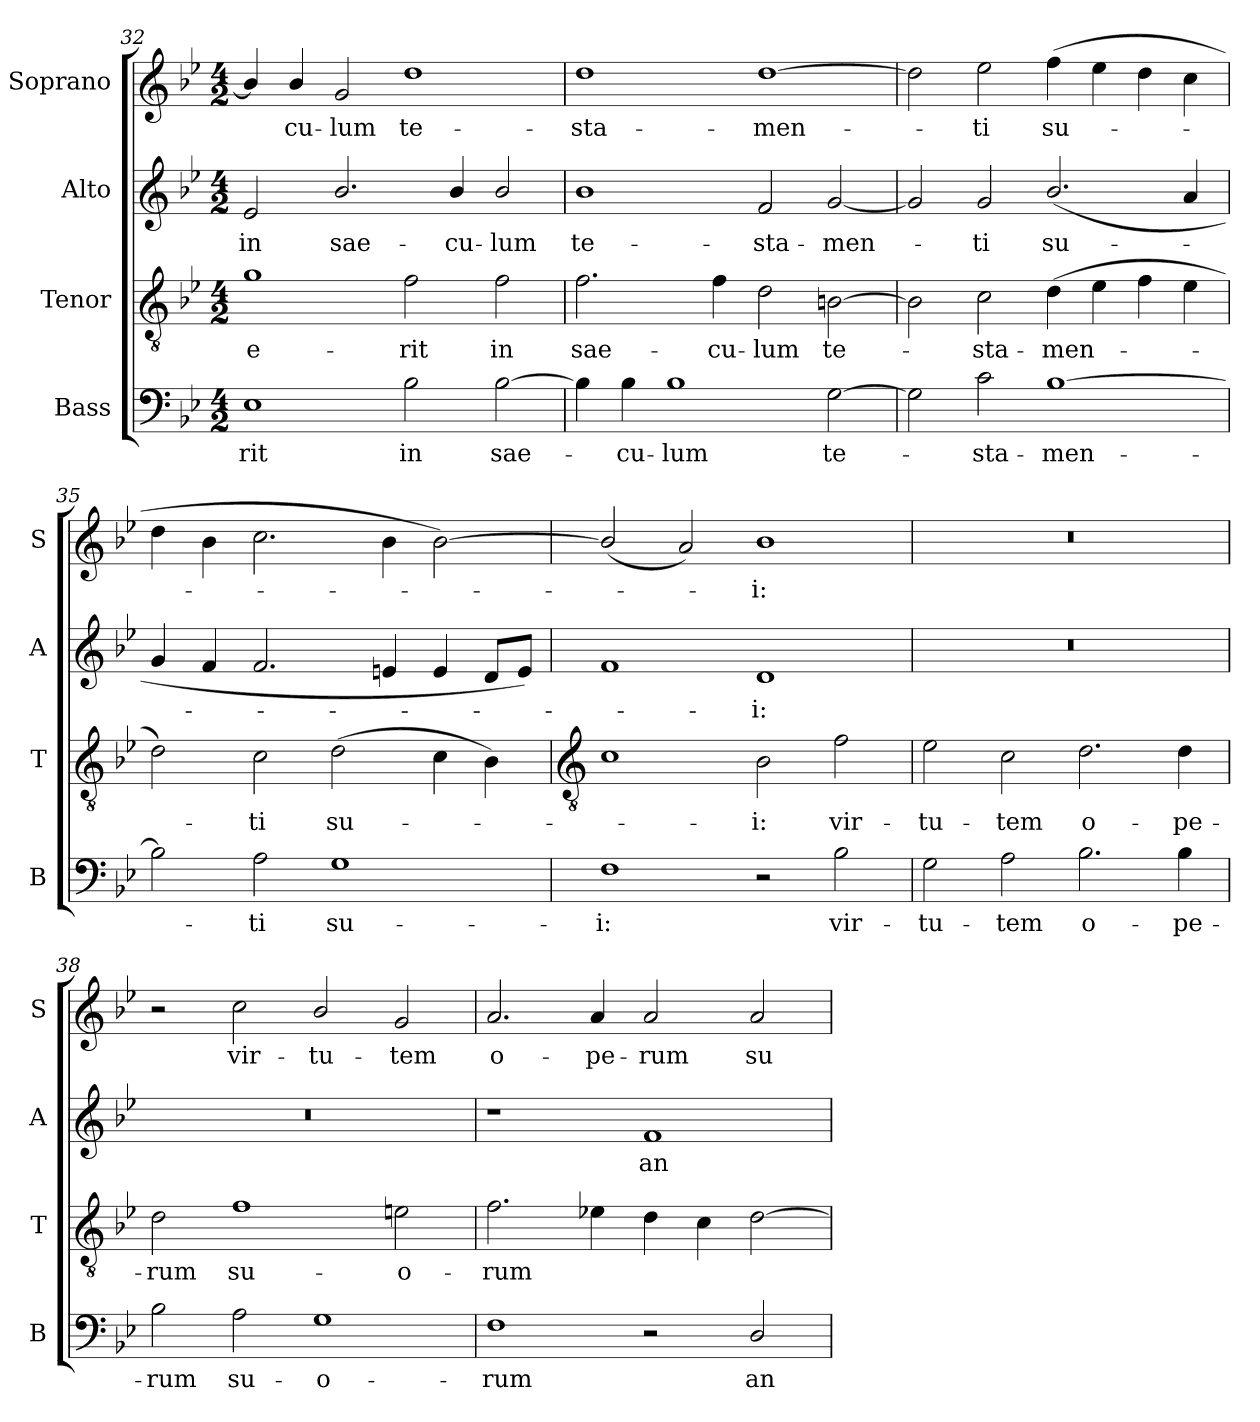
**kern	**text	**kern	**text	**kern	**text	**kern	**text
*part4	*part4	*part3	*part3	*part2	*part2	*part1	*part1
*staff4	*staff4	*staff3	*staff3	*staff2	*staff2	*staff1	*staff1
*I"Bass	*	*I"Tenor	*	*I"Alto	*	*I"Soprano	*
*I'B	*	*I'T	*	*I'A	*	*I'S	*
*clefF4	*	*clefGv2	*	*clefG2	*	*clefG2	*
*k[b-e-]	*	*k[b-e-]	*	*k[b-e-]	*	*k[b-e-]	*
*B-:	*	*B-:	*	*B-:	*	*B-:	*
*M4/2	*	*M4/2	*	*M4/2	*	*M4/2	*
=32	=32	=32	=32	=32	=32	=32	=32
!	!LO:LY:b	!	!LO:LY:b	!	!LO:LY:b	!	!
1E-	-rit	1g	e-	2e-	in	4b-/]	.
!	!	!	!	!	!	!	!LO:LY:b
.	.	.	.	.	.	4b-/	cu-
!	!	!	!	!	!LO:LY:b	!	!LO:LY:b
.	.	.	.	2.b-/	sae-	2g	-lum
!	!LO:LY:b	!	!LO:LY:b	!	!	!	!LO:LY:b
2B-	in	2f	-rit	.	.	1dd	te-
!	!	!	!	!	!LO:LY:b	!	!
.	.	.	.	4b-/	-cu-	.	.
!	!LO:LY:b	!	!LO:LY:b	!	!LO:LY:b	!	!
[2B-	sae-	2f	in	2b-/	-lum	.	.
=33	=33	=33	=33	=33	=33	=33	=33
!	!	!	!LO:LY:b	!	!LO:LY:b	!	!LO:LY:b
4B-]	.	2.f	sae-	1b-	te-	1dd	-sta-
!	!LO:LY:b	!	!	!	!	!	!
4B-	cu-	.	.	.	.	.	.
!	!LO:LY:b	!	!	!	!	!	!
1B-	-lum	.	.	.	.	.	.
!	!	!	!LO:LY:b	!	!	!	!
.	.	4f	-cu-	.	.	.	.
!	!	!	!LO:LY:b	!	!LO:LY:b	!	!LO:LY:b
.	.	2d	-lum	2f	-sta-	[1dd	-men-
!	!LO:LY:b	!	!LO:LY:b	!	!LO:LY:b	!	!
[2G	te-	[2Bn	te-	[2g	-men-	.	.
=34	=34	=34	=34	=34	=34	=34	=34
2G]	.	2B]	.	2g]	.	2dd]	.
!	!LO:LY:b	!	!LO:LY:b	!	!LO:LY:b	!	!LO:LY:b
2c	sta-	2c	sta-	2g	ti	2ee-	ti
!	!LO:LY:b	!	!LO:LY:b	!	!LO:LY:b	!	!LO:LY:b
[1B-	-men-	(>4d	-men-	(<2.b-/	su-	(>4ff	su-
.	.	4e-	.	.	.	4ee-	.
.	.	4f	.	.	.	4dd	.
.	.	4e-	.	4a/	.	4cc	.
=35	=35	=35	=35	=35	=35	=35	=35
2B-]	.	2d)	.	4g	.	4dd	.
.	.	.	.	4f	.	4b-	.
!	!LO:LY:b	!	!LO:LY:b	!	!	!	!
2A	ti	2c	ti	2.f	.	2.cc	.
!	!LO:LY:b	!	!LO:LY:b	!	!	!	!
1G	su-	(>2d	su-	.	.	.	.
.	.	.	.	4en	.	4b-	.
.	.	4c	.	4e	.	[2b-)	.
.	.	4B-)	.	8dL	.	.	.
.	.	.	.	8eJ)	.	.	.
!!LO:LB:g=z
=36	=36	=36	=36	=36	=36	=36	=36
*	*	*clefGv2	*	*	*	*	*
!	!LO:LY:b	!	!	!	!	!	!
1F	-i:	1c	.	1f	.	(<2b-/]	.
.	.	.	.	.	.	2a)	.
!	!	!	!LO:LY:b	!	!LO:LY:b	!	!LO:LY:b
2r	.	2B-	i:	1d	i:	1b-	i:
!	!LO:LY:b	!	!LO:LY:b	!	!	!	!
2B-	vir-	2f	vir-	.	.	.	.
=37	=37	=37	=37	=37	=37	=37	=37
!	!LO:LY:b	!	!LO:LY:b	!	!	!	!
2G	-tu-	2e-	-tu-	0r	.	0r	.
!	!LO:LY:b	!	!LO:LY:b	!	!	!	!
2A	-tem	2c	-tem	.	.	.	.
!	!LO:LY:b	!	!LO:LY:b	!	!	!	!
2.B-	o-	2.d	o-	.	.	.	.
!	!LO:LY:b	!	!LO:LY:b	!	!	!	!
4B-	-pe-	4d	-pe-	.	.	.	.
=38	=38	=38	=38	=38	=38	=38	=38
!	!LO:LY:b	!	!LO:LY:b	!	!	!	!
2B-	-rum	2d	-rum	0r	.	2r	.
!	!LO:LY:b	!	!LO:LY:b	!	!	!	!LO:LY:b
2A	su-	1f	su-	.	.	2cc	vir-
!	!LO:LY:b	!	!	!	!	!	!LO:LY:b
1G	-o-	.	.	.	.	2b-/	-tu-
!	!	!	!LO:LY:b	!	!	!	!LO:LY:b
.	.	2en	-o-	.	.	2g	-tem
=39	=39	=39	=39	=39	=39	=39	=39
!	!LO:LY:b	!	!LO:LY:b	!	!	!	!LO:LY:b
1F	-rum	2.f	-rum	1r	.	2.a/	o-
!	!	!	!	!	!	!	!LO:LY:b
.	.	4e-X	.	.	.	4a/	-pe-
!	!	!	!	!	!LO:LY:b	!	!LO:LY:b
2r	.	4d	.	1f	an-	2a/	-rum
.	.	4c	.	.	.	.	.
!	!LO:LY:b	!	!	!	!	!	!LO:LY:b
2D/	an-	[2d	.	.	.	2a/	su-
=	=	=	=	=	=	=	=
*-	*-	*-	*-	*-	*-	*-	*-
